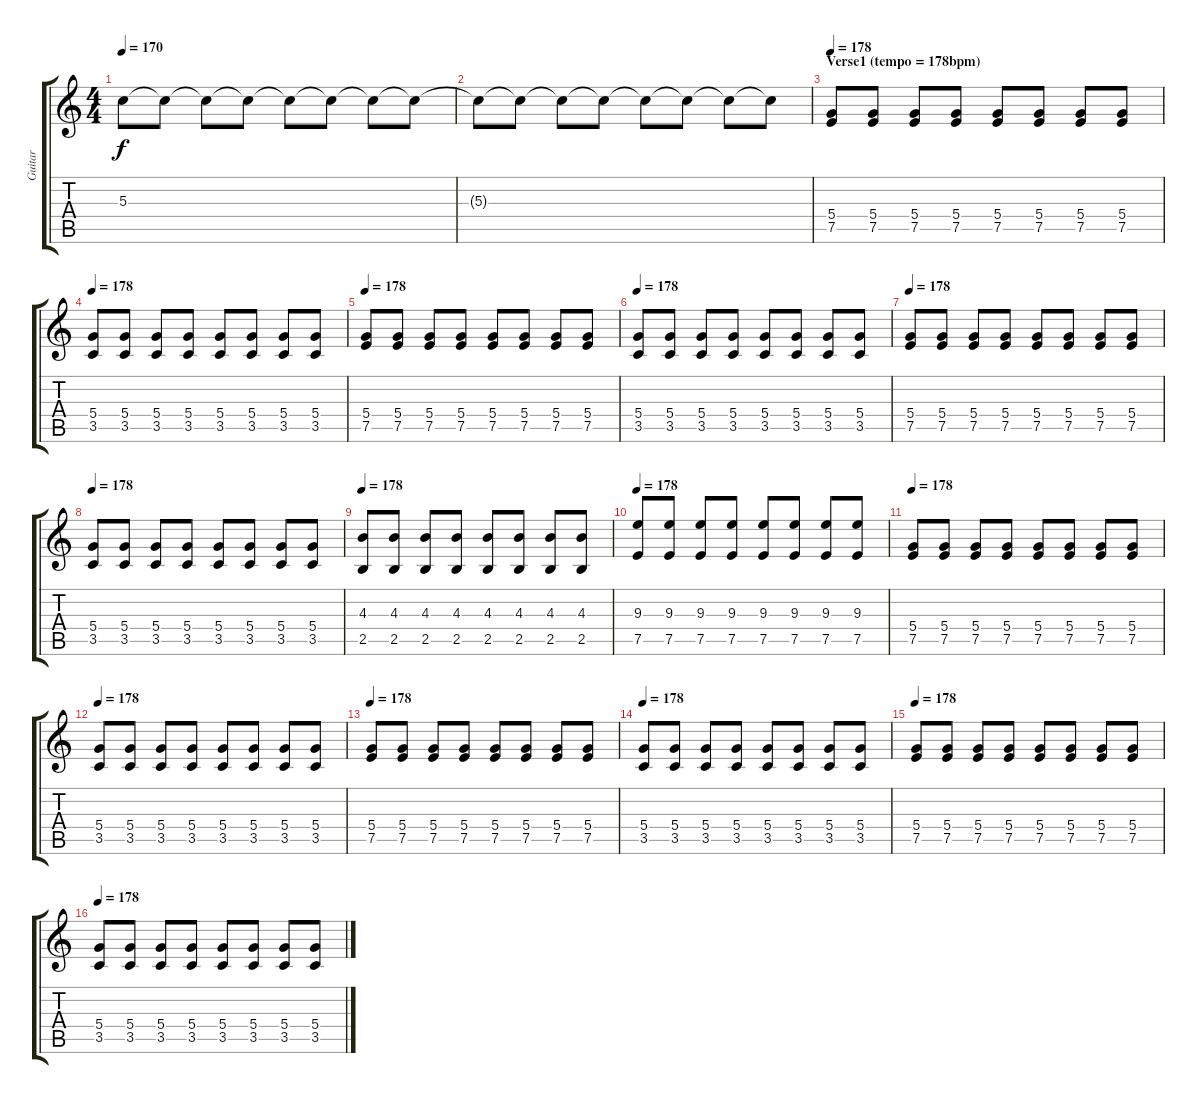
\track ("Guitar" "Guitar") {instrument distortionguitar}
\staff {score tabs}
\tuning (E4 B3 G3 D3 A2 E2) {hide}
\ts (4 4)
\tempo 170
\clef g2
\ks c
5.3{t}.8{dy f} 5.3{t}.8 5.3{t}.8 5.3{t}.8 5.3{t}.8 5.3{t}.8 5.3{t}.8 5.3{t}.8 |
5.3{t}.8 5.3{t}.8 5.3{t}.8 5.3{t}.8 5.3{t}.8 5.3{t}.8 5.3{t}.8 5.3{t}.8 |
\section ("" "Verse1 (tempo = 178bpm)")
\tempo 178
(5.4 7.5).8 (5.4 7.5).8 (5.4 7.5).8 (5.4 7.5).8 (5.4 7.5).8 (5.4 7.5).8 (5.4 7.5).8 (5.4 7.5).8 |
\tempo 178
(5.4 3.5).8 (5.4 3.5).8 (5.4 3.5).8 (5.4 3.5).8 (5.4 3.5).8 (5.4 3.5).8 (5.4 3.5).8 (5.4 3.5).8 |
\tempo 178
(5.4 7.5).8 (5.4 7.5).8 (5.4 7.5).8 (5.4 7.5).8 (5.4 7.5).8 (5.4 7.5).8 (5.4 7.5).8 (5.4 7.5).8 |
\tempo 178
(5.4 3.5).8 (5.4 3.5).8 (5.4 3.5).8 (5.4 3.5).8 (5.4 3.5).8 (5.4 3.5).8 (5.4 3.5).8 (5.4 3.5).8 |
\tempo 178
(5.4 7.5).8 (5.4 7.5).8 (5.4 7.5).8 (5.4 7.5).8 (5.4 7.5).8 (5.4 7.5).8 (5.4 7.5).8 (5.4 7.5).8 |
\tempo 178
(5.4 3.5).8 (5.4 3.5).8 (5.4 3.5).8 (5.4 3.5).8 (5.4 3.5).8 (5.4 3.5).8 (5.4 3.5).8 (5.4 3.5).8 |
\tempo 178
(4.3 2.5).8 (4.3 2.5).8 (4.3 2.5).8 (4.3 2.5).8 (4.3 2.5).8 (4.3 2.5).8 (4.3 2.5).8 (4.3 2.5).8 |
\tempo 178
(9.3 7.5).8 (9.3 7.5).8 (9.3 7.5).8 (9.3 7.5).8 (9.3 7.5).8 (9.3 7.5).8 (9.3 7.5).8 (9.3 7.5).8 |
\tempo 178
(5.4 7.5).8 (5.4 7.5).8 (5.4 7.5).8 (5.4 7.5).8 (5.4 7.5).8 (5.4 7.5).8 (5.4 7.5).8 (5.4 7.5).8 |
\tempo 178
(5.4 3.5).8 (5.4 3.5).8 (5.4 3.5).8 (5.4 3.5).8 (5.4 3.5).8 (5.4 3.5).8 (5.4 3.5).8 (5.4 3.5).8 |
\tempo 178
(5.4 7.5).8 (5.4 7.5).8 (5.4 7.5).8 (5.4 7.5).8 (5.4 7.5).8 (5.4 7.5).8 (5.4 7.5).8 (5.4 7.5).8 |
\tempo 178
(5.4 3.5).8 (5.4 3.5).8 (5.4 3.5).8 (5.4 3.5).8 (5.4 3.5).8 (5.4 3.5).8 (5.4 3.5).8 (5.4 3.5).8 |
\tempo 178
(5.4 7.5).8 (5.4 7.5).8 (5.4 7.5).8 (5.4 7.5).8 (5.4 7.5).8 (5.4 7.5).8 (5.4 7.5).8 (5.4 7.5).8 |
\tempo 178
(5.4 3.5).8 (5.4 3.5).8 (5.4 3.5).8 (5.4 3.5).8 (5.4 3.5).8 (5.4 3.5).8 (5.4 3.5).8 (5.4 3.5).8
